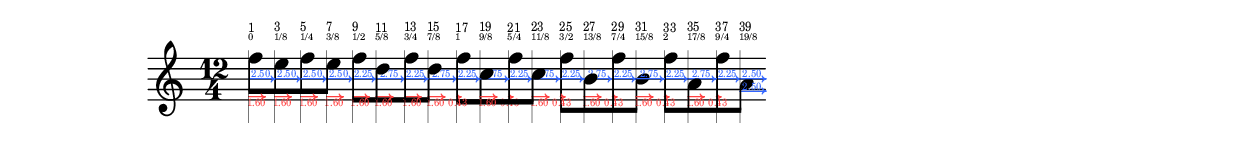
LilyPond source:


\version "2.16.0"
\header {
  texidoc = "For juxtaposed chords with the same direction, a
slight optical correction is used. It is constant, and works only if
two chords have no common head-positions range."
}

\layout { ragged-right = ##t}

\relative c'' {
  \override Score.PaperColumn #'layer = #1
  \override Score.PaperColumn #'stencil = #ly:paper-column::print

  \stemDown
  \time 12/4
  f8[
    e f e]  f[ d f d]  f[ c f c]  f[ b, f' b,]  f'[ a, f' a,]
}



